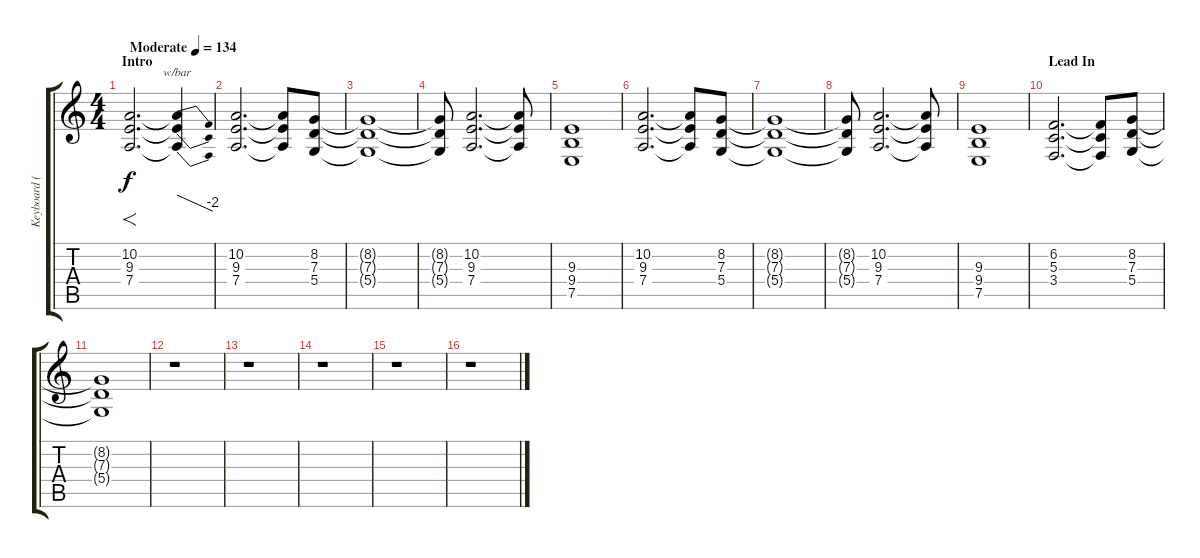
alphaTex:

\track ("Keyboard (square wave/choir aahs)" "Keyboard (") {instrument lead1square}
\staff {score tabs}
\tuning (E4 B3 G3 D3 A2 E2) {hide}
\ts (4 4)
\section ("" "Intro")
\tempo (134 "Moderate")
\clef g2
\ks c
(10.2 9.3 7.4).2{f d dy f instrument lead1square} (10.2{t} 9.3{t} 7.4{t}).4{tbe (dive default 0 0 60 -8)} |
(10.2 9.3 7.4).2{d} (10.2{t} 9.3{t} 7.4{t}).8 (8.2 7.3 5.4).8 |
(8.2{t} 7.3{t} 5.4{t}).1 |
(8.2{t} 7.3{t} 5.4{t}).8 (10.2 9.3 7.4).2{d} (10.2{t} 9.3{t} 7.4{t}).8 |
(9.3 9.4 7.5).1 |
(10.2 9.3 7.4).2{d} (10.2{t} 9.3{t} 7.4{t}).8 (8.2 7.3 5.4).8 |
(8.2{t} 7.3{t} 5.4{t}).1 |
(8.2{t} 7.3{t} 5.4{t}).8 (10.2 9.3 7.4).2{d} (10.2{t} 9.3{t} 7.4{t}).8 |
(9.3 9.4 7.5).1 |
\section ("" "Lead In")
(6.2 5.3 3.4).2{d} (6.2{t} 5.3{t} 3.4{t}).8 (8.2 7.3 5.4).8 |
(8.2{t} 7.3{t} 5.4{t}).1 |
r.1 |
r.1 |
r.1 |
r.1 |
r.1
